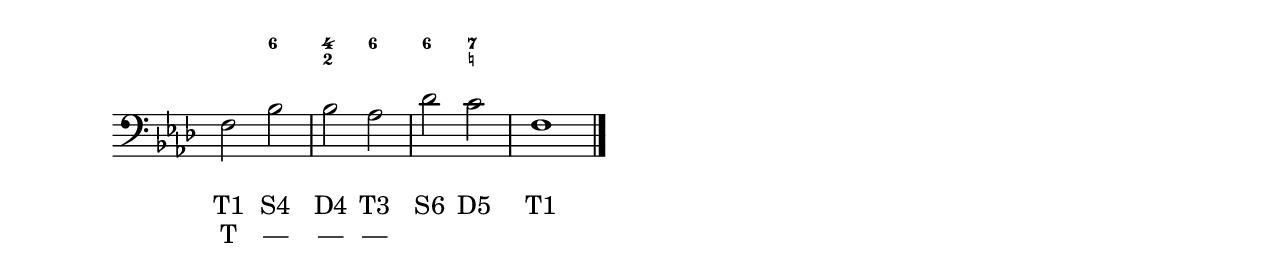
\version "2.14.2"

#(set-default-paper-size "letter")
#(set-global-staff-size 20)

\header {
	title = ""
	subtitle = ""
	poet = ""
	composer = ""
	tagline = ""
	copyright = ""
	}

\paper {
	indent = 0.0\in
	top-margin = 1.5\in
	bottom-margin = 0.25\in
	page-top-space = 0\in
	before-title-space = 0\in
	between-title-space = 1.5\in
	after-title-space = 1.05\in
	line-width = 7.0\in
	left-margin = 0.75\in
	right-margin = 0.75\in
	ragged-right = ##t
	ragged-bottom = ##f
	ragged-last-bottom = ##t
	system-system-spacing #'minimum-distance = #25
	markup-system-spacing #'minimum-distance = #18
	last-bottom-spacing #'minimum-distance = #15
%	page-count = #3
	print-page-number = ##f
	}

global = { 
	\override Score.PaperColumn #'keep-inside-line = ##t 	
	\override Score.BarNumber #'padding = #2
	\override VoltaBracket #'extra-offset = #'(0 . -3)
	\override ChordName #'font-family = #'roman
%	\override Score.LyricText #'font-series = #'bold
%	\override Score.LyricText #'font-family = #'sans
	\override ChordName #'font-size = #0.5
	\override Staff.TimeSignature #'style = #'() 
	\set majorSevenSymbol = \markup { "maj7" }
	\override Staff.StaffGrouper #'staff-staff-spacing #'minimum-distance = #40

	% enter key signature, time signature, pickup length here
	\key f \minor
	\time 2/2
%	\partial 8
	}

upper = \relative c'' {
	\clef treble
	<<
		{
			% enter melody here
			} \\
			
		{
			% enter middle voices (alto & tenor) here
			}
		>>
	}

lower = <<
	\new Voice = "bass" <<
		\relative c {
			\clef bass
			
			% enter bass line here
			f2 bes bes aes des c f,1 \bar "|."
			}
		
		\new FiguredBass \figuremode {
			\override BassFigure #'extra-offset = #'(0 . 12)
			
			% enter figures here within <> brackets
				% use + for sharp, - for flat, ! for natural
				% _ will make accidental by itself (apply to 3)
				% use s if bass note has no figure
				s2 <6> <4/ 2> <6> <6> <7 _!> s1
%				s2 <6> <4 2> <6> <6> <7 _!> s1
%				s2 <6> <4/ 2> <6> <6> <_!> s1
			
			}
		>>
	>>

functionalBass = {
	\set stanza = \markup { \normal-text "" }
		\lyricmode {
		
		% enter functional bass here, follwing the rules of lilypond lyrics
%		"T1" \skip2 \skip2 "T3" \skip2 "D5"  "T1"
%		"T1" \skip2 \skip2 "T3" "S6" "D5"  "T1"
		"T1" "S4" "D4" "T3" "S6" "D5" "T1"
		
		}
	}

functionalBassLower = {
	\set stanza = \markup { \normal-text "" }
		\lyricmode {
		
		% enter functional bass here, follwing the rules of lilypond lyrics
		"T" "—" "—" "—"
		
		}
	}

dynamics = {
	s1\p
	}

pedal = {
	s2\sustainOn
	s\sustainOff
	}

\score {
	\new PianoStaff \with { 
		\override StaffGrouper #'staff-staff-spacing #'minimum-distance = #15
		}
		<<
		\set PianoStaff.instrumentName = " "
		\set PianoStaff.shortInstrumentName = " "
		\set PianoStaff.midiInstrument = "piano" 
%		\new Staff = "Staff_pfUpper" << \global \upper >>
%		\new Dynamics = "Dynamics_pf" \dynamics
		\new Staff = "Staff_pfLower" << \global \lower >>
		\new Lyrics \lyricsto "bass" { \functionalBass }
		\new Lyrics \lyricsto "bass" { \functionalBassLower }
%		\new Dynamics = "pedal" \pedal	
		>>
	\layout { 
		\context { \Score \remove "Bar_number_engraver" }
		\context { \Staff \remove "Time_signature_engraver" }
		}
	}
